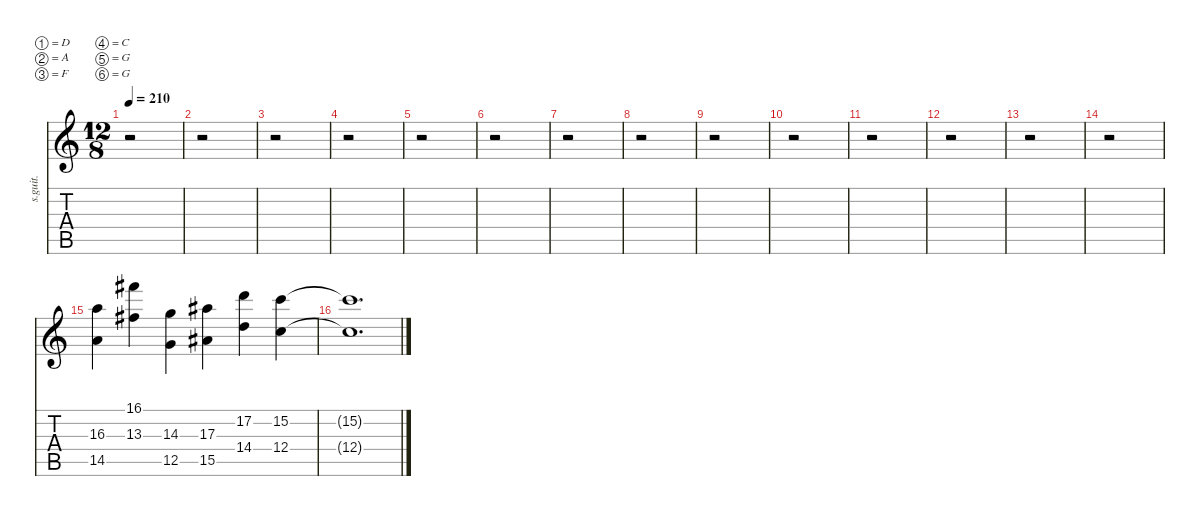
\defaultSystemsLayout 4
\hideDynamics
\bracketExtendMode nobrackets
\track ("FX 1" "s.guit.") {instrument distortionguitar}
\staff {score tabs}
\tuning (D4 A3 F3 C3 G2 G1)
\ts (12 8)
\tempo 210
\clef g2
\ks c
r.2{dy f} |
r.2 |
r.2 |
r.2 |
r.2 |
r.2 |
r.2 |
r.2 |
r.2 |
r.2 |
r.2 |
r.2 |
r.2 |
r.2 |
(16.3 14.5).4{lyrics (0 "") lyrics (1 "") lyrics (2 "") lyrics (3 "") lyrics (4 "")} (16.1{acc #} 13.3{acc #}).4{lyrics (0 "") lyrics (1 "") lyrics (2 "") lyrics (3 "") lyrics (4 "")} (14.3 12.5).4{lyrics (0 "") lyrics (1 "") lyrics (2 "") lyrics (3 "") lyrics (4 "")} (17.3{acc #} 15.5{acc #}).4{lyrics (0 "") lyrics (1 "") lyrics (2 "") lyrics (3 "") lyrics (4 "")} (17.2 14.4).4{lyrics (0 "") lyrics (1 "") lyrics (2 "") lyrics (3 "") lyrics (4 "")} (15.2 12.4).4{lyrics (0 "") lyrics (1 "") lyrics (2 "") lyrics (3 "") lyrics (4 "")} |
(15.2{t} 12.4{t}).1{d lyrics (0 "") lyrics (1 "") lyrics (2 "") lyrics (3 "") lyrics (4 "")}
